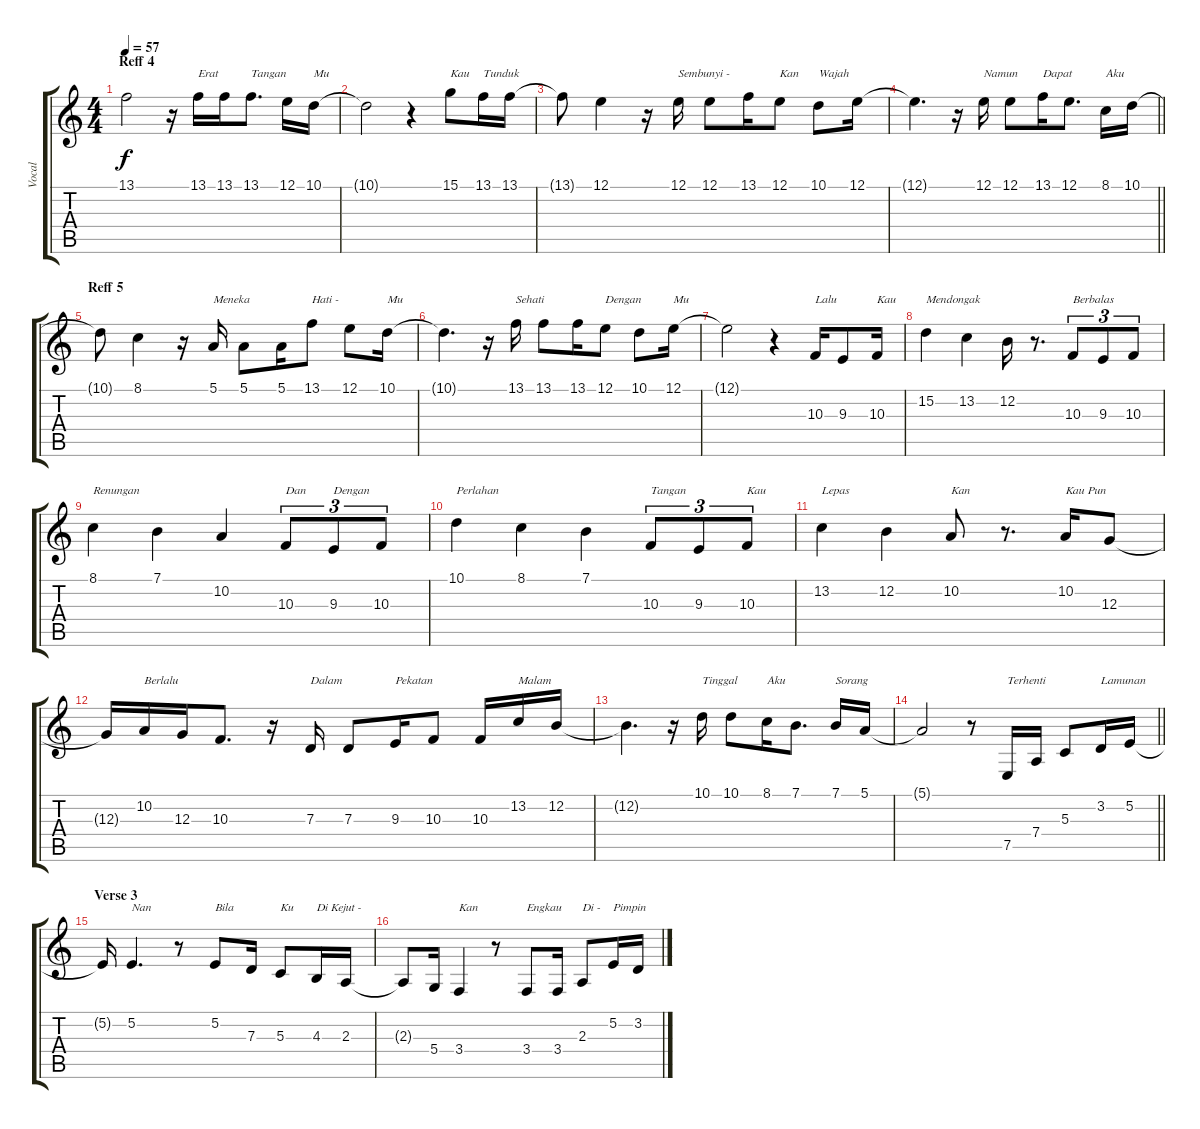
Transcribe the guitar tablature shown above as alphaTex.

\track ("Vocal" "Vocal") {instrument panflute}
\staff {score tabs}
\tuning (E4 B3 G3 D3 A2 E2) {hide}
\ts (4 4)
\section ("" "Reff 4")
\tempo 57
\clef g2
\ks c
13.1{t}.2{dy f} r.16 13.1.16{txt "Erat"} 13.1.16 13.1.8{d txt "Tangan"} 12.1.16 10.1.16{txt "Mu"} |
10.1{t}.2 r.4 15.1.8{txt "Kau"} 13.1.16{txt "Tunduk"} 13.1.16 |
13.1{t}.8 12.1.4 r.16 12.1.16{txt "Sembunyi -"} 12.1.8 13.1.16 12.1.8{txt "Kan"} 10.1.8{txt "Wajah"} 12.1.16 |
\barLineRight lightlight
12.1{t}.4{d} r.16 12.1.16{txt "Namun"} 12.1.8 13.1.16{txt "Dapat"} 12.1.8{d} 8.1.16{txt "Aku"} 10.1.16 |
\section ("" "Reff 5")
10.1{t}.8 8.1.4 r.16 5.1.16{txt "Meneka"} 5.1.8 5.1.16 13.1.8{txt "Hati -"} 12.1.8 10.1.16{txt "Mu"} |
10.1{t}.4{d} r.16 13.1.16{txt "Sehati"} 13.1.8 13.1.16 12.1.8{txt "Dengan"} 10.1.8 12.1.16{txt "Mu"} |
12.1{t}.2 r.4 10.3.16{txt "Lalu"} 9.3.8 10.3.16{txt "Kau"} |
15.2.4{txt "Mendongak"} 13.2.4 12.2.16 r.8{d} 10.3.8{tu (3 2) txt "Berbalas"} 9.3.8{tu (3 2)} 10.3.8{tu (3 2)} |
8.1.4{txt "Renungan"} 7.1.4 10.2.4 10.3.8{tu (3 2) txt "Dan"} 9.3.8{tu (3 2) txt "Dengan"} 10.3.8{tu (3 2)} |
10.1.4{txt "Perlahan"} 8.1.4 7.1.4 10.3.8{tu (3 2) txt "Tangan"} 9.3.8{tu (3 2)} 10.3.8{tu (3 2) txt "Kau"} |
13.2.4{txt "Lepas"} 12.2.4 10.2.8{txt "Kan"} r.8{d} 10.2.16{txt "Kau Pun"} 12.3.8 |
12.3{t}.16 10.2.16{txt "Berlalu"} 12.3.16 10.3.8{d} r.16 7.3.16{txt "Dalam"} 7.3.8 9.3.16{txt "Pekatan"} 10.3.8 10.3.16 13.2.16{txt "Malam"} 12.2.16 |
12.2{t}.4{d} r.16 10.1.16{txt "Tinggal"} 10.1.8 8.1.16{txt "Aku"} 7.1.8{d} 7.1.16{txt "Sorang"} 5.1.16 |
\barLineRight lightlight
5.1{t}.2 r.8 7.5.16{txt "Terhenti"} 7.4.16 5.3.8 3.2.16{txt "Lamunan"} 5.2.16 |
\section ("" "Verse 3")
5.2{t}.16 5.2.4{d txt "Nan"} r.8 5.2.8{txt "Bila"} 7.3.16 5.3.8{txt "Ku"} 4.3.16{txt "Di Kejut -"} 2.3.16 |
2.3{t}.8 5.4.16 3.4.4{txt "Kan"} r.8 3.4.8{txt "Engkau"} 3.4.16 2.3.8{txt "Di -"} 5.2.16{txt "Pimpin"} 3.2.16
